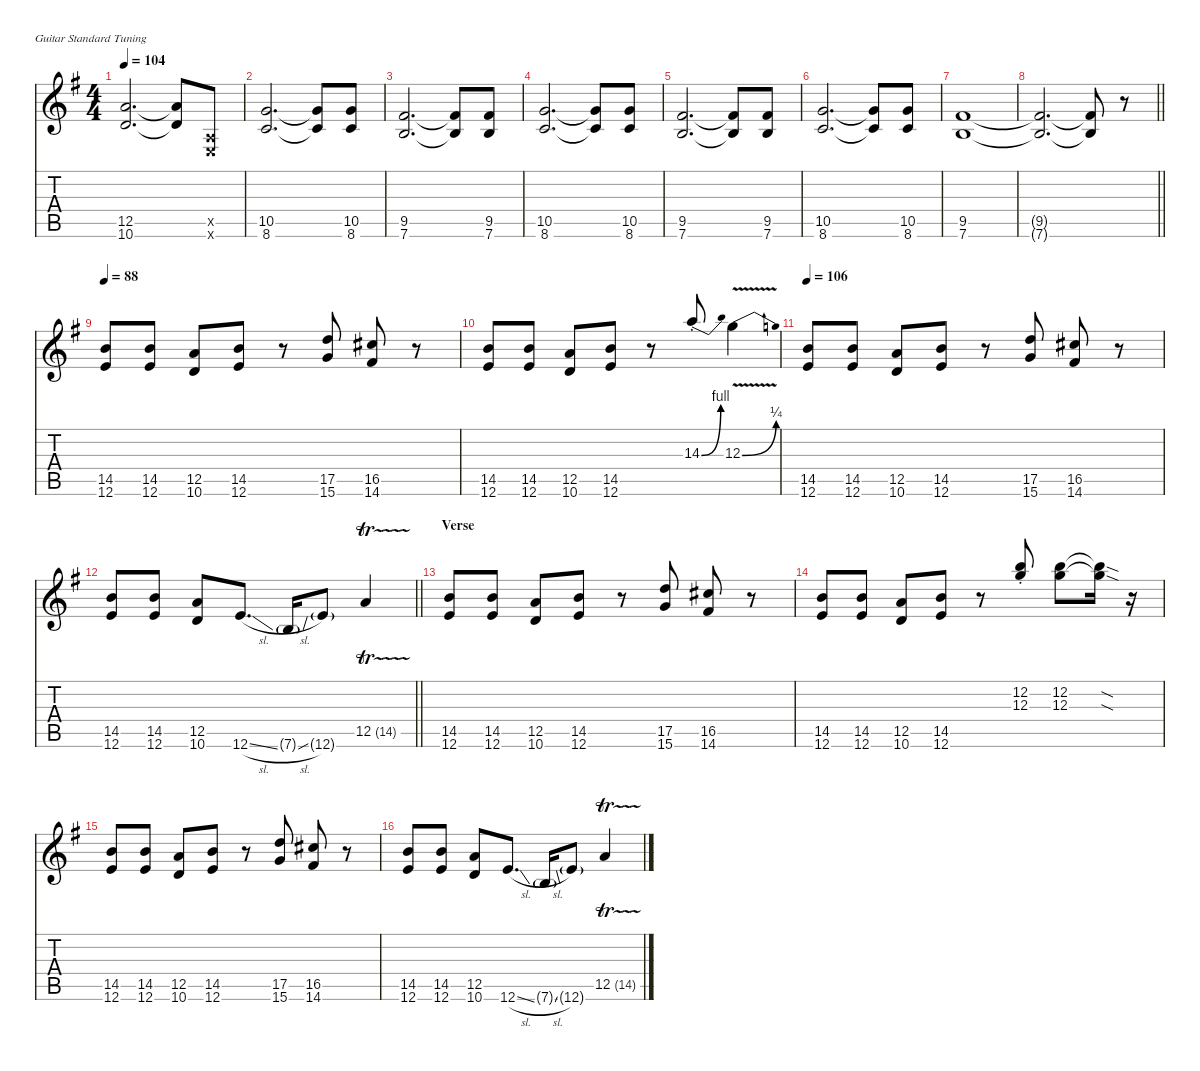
\defaultSystemsLayout 4
\hideDynamics
\bracketExtendMode nobrackets
\singleTrackTrackNamePolicy hidden
\multiTrackTrackNamePolicy hidden
\firstSystemTrackNameMode fullname
\firstSystemTrackNameOrientation horizontal
\otherSystemsTrackNameOrientation horizontal
\track ("Tony Left channel" "dist.guit.") {mute instrument distortionguitar}
\staff {score tabs}
\tuning (E4 B3 G3 D3 A2 E2)
\ts (4 4)
\tempo 104
\clef g2
\ks eminor
(12.5{acc forcenatural} 10.6{acc forcenatural}).2{d dy p beam Up} (12.5{t acc forcenatural} 10.6{t acc forcenatural}).8{dy mp beam Up} (0.5{x acc forcenatural} 0.6{x acc forcenatural}).8{beam Up} |
(10.5{acc forcenatural} 8.6{acc forcenatural}).2{d dy p beam Up} (10.5{t acc forcenatural} 8.6{t acc forcenatural}).8{dy mp beam Up} (10.5{acc forcenatural} 8.6{acc forcenatural}).8{dy p beam Up} |
(9.5{acc #} 7.6{acc forcenatural}).2{d beam Up} (9.5{t acc #} 7.6{t acc forcenatural}).8{dy f beam Up} (9.5{acc #} 7.6{acc forcenatural}).8{dy p beam Up} |
(10.5{acc forcenatural} 8.6{acc forcenatural}).2{d beam Up} (10.5{t acc forcenatural} 8.6{t acc forcenatural}).8{dy mp beam Up} (10.5{acc forcenatural} 8.6{acc forcenatural}).8{dy p beam Up} |
(9.5{acc #} 7.6{acc forcenatural}).2{d beam Up} (9.5{t acc #} 7.6{t acc forcenatural}).8{dy f beam Up} (9.5{acc #} 7.6{acc forcenatural}).8{dy p beam Up} |
(10.5{acc forcenatural} 8.6{acc forcenatural}).2{d beam Up} (10.5{t acc forcenatural} 8.6{t acc forcenatural}).8{dy mp beam Up} (10.5{acc forcenatural} 8.6{acc forcenatural}).8{dy p beam Up} |
(9.5{acc #} 7.6{acc forcenatural}).1{beam Up} |
\barLineRight lightlight
(9.5{t acc #} 7.6{t acc forcenatural}).2{d dy f beam Up} (9.5{t acc #} 7.6{t acc forcenatural}).8{beam Up} r.8{beam Up} |
\section ("" "")
\tempo 88
(14.5{acc forcenatural} 12.6{acc forcenatural}).8{beam Up} (14.5{acc forcenatural} 12.6{acc forcenatural}).8{beam Up} (12.5{acc forcenatural} 10.6{acc forcenatural}).8{beam Up} (14.5{acc forcenatural} 12.6{acc forcenatural}).8{beam Up} r.8{beam Up} (17.5{acc forcenatural} 15.6{acc forcenatural}).8{beam Up} (16.5{acc #} 14.6{acc #}).8{beam Up} r.8{beam Up} |
(14.5{acc forcenatural} 12.6{acc forcenatural}).8{beam Up} (14.5{acc forcenatural} 12.6{acc forcenatural}).8{beam Up} (12.5{acc forcenatural} 10.6{acc forcenatural}).8{beam Up} (14.5{acc forcenatural} 12.6{acc forcenatural}).8{beam Up} r.8{beam Up} 14.3{be (bend 0 0 15 4) st acc forcenatural}.8{beam Down} 12.3{be (bend 0 0 60 1) v acc forcenatural}.4{beam Down} |
\tempo 106
(14.5{acc forcenatural} 12.6{acc forcenatural}).8{beam Up} (14.5{acc forcenatural} 12.6{acc forcenatural}).8{beam Up} (12.5{acc forcenatural} 10.6{acc forcenatural}).8{beam Up} (14.5{acc forcenatural} 12.6{acc forcenatural}).8{beam Up} r.8{beam Up} (17.5{acc forcenatural} 15.6{acc forcenatural}).8{beam Up} (16.5{acc #} 14.6{acc #}).8{beam Up} r.8{beam Up} |
\barLineRight lightlight
(14.5{acc forcenatural} 12.6{acc forcenatural}).8{beam Up} (14.5{acc forcenatural} 12.6{acc forcenatural}).8{beam Up} (12.5{acc forcenatural} 10.6{acc forcenatural}).8{beam Up} 12.6{sl acc forcenatural}.8{d beam Up} 7.6{sl g acc forcenatural}.16{dy mf beam Up} 12.6{g acc forcenatural}.8{beam Up} 12.5{tr (14 16) acc forcenatural}.4{dy f beam Up} |
\section ("" "Verse")
(14.5{acc forcenatural} 12.6{acc forcenatural}).8{beam Up} (14.5{acc forcenatural} 12.6{acc forcenatural}).8{beam Up} (12.5{acc forcenatural} 10.6{acc forcenatural}).8{beam Up} (14.5{acc forcenatural} 12.6{acc forcenatural}).8{beam Up} r.8{beam Up} (17.5{acc forcenatural} 15.6{acc forcenatural}).8{beam Up} (16.5{acc #} 14.6{acc #}).8{beam Up} r.8{beam Up} |
(14.5{acc forcenatural} 12.6{acc forcenatural}).8{beam Up} (14.5{acc forcenatural} 12.6{acc forcenatural}).8{beam Up} (12.5{acc forcenatural} 10.6{acc forcenatural}).8{beam Up} (14.5{acc forcenatural} 12.6{acc forcenatural}).8{beam Up} r.8{beam Up} (12.2{st acc forcenatural} 12.3{st acc forcenatural}).8{beam Down} (12.2{acc forcenatural} 12.3{acc forcenatural}).8{beam Down} (12.2{sod t acc forcenatural} 12.3{sod t acc forcenatural}).16{beam Down} r.16{beam Down} |
(14.5{acc forcenatural} 12.6{acc forcenatural}).8{beam Up} (14.5{acc forcenatural} 12.6{acc forcenatural}).8{beam Up} (12.5{acc forcenatural} 10.6{acc forcenatural}).8{beam Up} (14.5{acc forcenatural} 12.6{acc forcenatural}).8{beam Up} r.8{beam Up} (17.5{acc forcenatural} 15.6{acc forcenatural}).8{beam Up} (16.5{acc #} 14.6{acc #}).8{beam Up} r.8{beam Up} |
(14.5{acc forcenatural} 12.6{acc forcenatural}).8{beam Up} (14.5{acc forcenatural} 12.6{acc forcenatural}).8{beam Up} (12.5{acc forcenatural} 10.6{acc forcenatural}).8{beam Up} 12.6{sl acc forcenatural}.8{d beam Up} 7.6{sl g acc forcenatural}.16{dy mf beam Up} 12.6{g acc forcenatural}.8{beam Up} 12.5{tr (14 16) acc forcenatural}.4{dy f beam Up}
